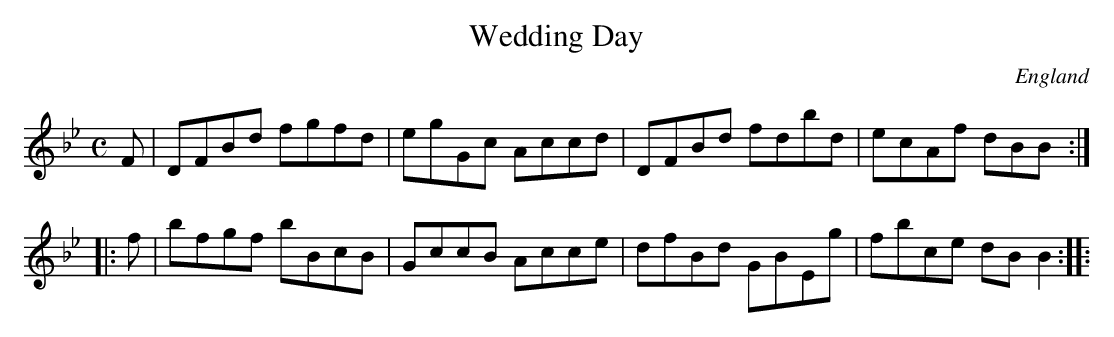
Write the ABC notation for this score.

X:1
T:Wedding Day
L:1/8
M:C
O:England
K:Bb major
F | \
DFBd fgfd | egGc Accd | DFBd fdbd | ecAf dBB ::
f | \
bfgf bBcB | GccB Acce | dfBd GBEg | fbce dBB2 ::
